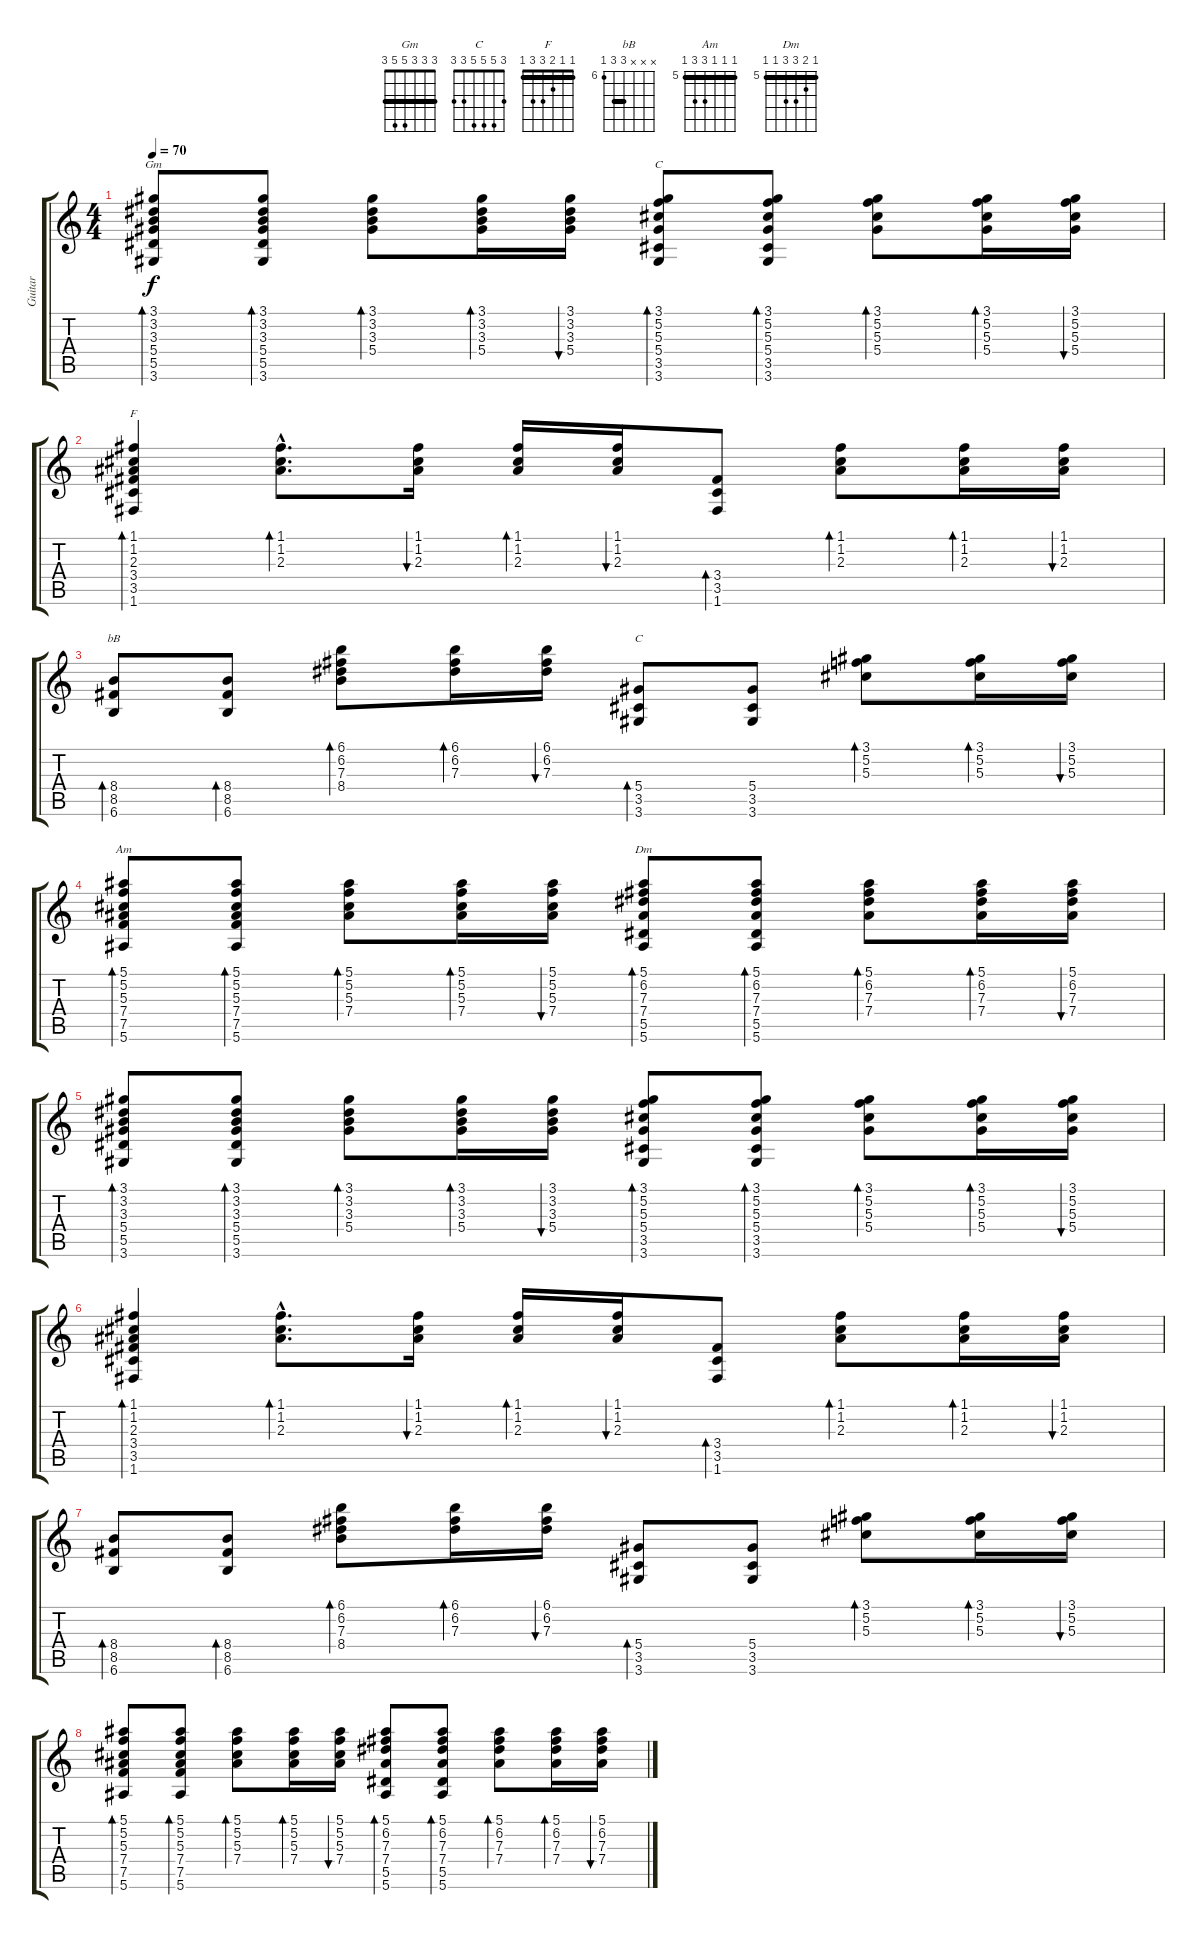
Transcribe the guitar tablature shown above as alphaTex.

\track ("Guitar" "Guitar") {instrument acousticguitarsteel}
\staff {score tabs}
\tuning (F4 C4 Ab3 Eb3 Bb2 F2) {hide}
\chord ("Gm" 3 3 3 5 5 3) {barre 3}
\chord ("C" 3 5 5 5 3 3) {barre 3}
\chord ("F" 1 1 2 3 3 1) {barre 1}
\chord ("bB" x x x 8 8 6) {firstfret 6 barre 8}
\chord ("C" 3 5 5 5 3 3)
\chord ("Am" 5 5 5 7 7 5) {firstfret 5 barre 5}
\chord ("Dm" 5 6 7 7 5 5) {firstfret 5 barre 5}
\ts (4 4)
\tempo 70
\clef g2
\ks c
(3.1 3.2 3.3 5.4 5.5 3.6).8{bd 30 ch "Gm" dy f} (3.1 3.2 3.3 5.4 5.5 3.6).8{bd 30} (3.1 3.2 3.3 5.4).8{bd 30} (3.1 3.2 3.3 5.4).16{bd 30} (3.1 3.2 3.3 5.4).16{bu 30} (3.1 5.2 5.3 5.4 3.5 3.6).8{bd 30 ch "C"} (3.1 5.2 5.3 5.4 3.5 3.6).8{bd 30} (3.1 5.2 5.3 5.4).8{bd 30} (3.1 5.2 5.3 5.4).16{bd 30} (3.1 5.2 5.3 5.4).16{bu 30} |
(1.1 1.2 2.3 3.4 3.5 1.6).4{bd 30 ch "F"} (1.1{hac} 1.2{hac} 2.3{hac}).8{d bd 30} (1.1 1.2 2.3).16{bu 30} (1.1 1.2 2.3).16{bd 30} (1.1 1.2 2.3).16{bu 30} (3.4 3.5 1.6).8{bd 30} (1.1 1.2 2.3).8{bd 30} (1.1 1.2 2.3).16{bd 30} (1.1 1.2 2.3).16{bu 30} |
(8.4 8.5 6.6).8{bd 30 ch "bB"} (8.4 8.5 6.6).8{bd 30} (6.1 6.2 7.3 8.4).8{bd 30} (6.1 6.2 7.3).16{bd 30} (6.1 6.2 7.3).16{bu 30} (5.4 3.5 3.6).8{bd 30 ch "C"} (5.4 3.5 3.6).8 (3.1 5.2 5.3).8{bd 30} (3.1 5.2 5.3).16{bd 30} (3.1 5.2 5.3).16{bu 30} |
(5.1 5.2 5.3 7.4 7.5 5.6).8{bd 30 ch "Am"} (5.1 5.2 5.3 7.4 7.5 5.6).8{bd 30} (5.1 5.2 5.3 7.4).8{bd 30} (5.1 5.2 5.3 7.4).16{bd 30} (5.1 5.2 5.3 7.4).16{bu 30} (5.1 6.2 7.3 7.4 5.5 5.6).8{bd 30 ch "Dm"} (5.1 6.2 7.3 7.4 5.5 5.6).8{bd 30} (5.1 6.2 7.3 7.4).8{bd 30} (5.1 6.2 7.3 7.4).16{bd 30} (5.1 6.2 7.3 7.4).16{bu 30} |
(3.1 3.2 3.3 5.4 5.5 3.6).8{bd 30} (3.1 3.2 3.3 5.4 5.5 3.6).8{bd 30} (3.1 3.2 3.3 5.4).8{bd 30} (3.1 3.2 3.3 5.4).16{bd 30} (3.1 3.2 3.3 5.4).16{bu 30} (3.1 5.2 5.3 5.4 3.5 3.6).8{bd 30} (3.1 5.2 5.3 5.4 3.5 3.6).8{bd 30} (3.1 5.2 5.3 5.4).8{bd 30} (3.1 5.2 5.3 5.4).16{bd 30} (3.1 5.2 5.3 5.4).16{bu 30} |
(1.1 1.2 2.3 3.4 3.5 1.6).4{bd 30} (1.1{hac} 1.2{hac} 2.3{hac}).8{d bd 30} (1.1 1.2 2.3).16{bu 30} (1.1 1.2 2.3).16{bd 30} (1.1 1.2 2.3).16{bu 30} (3.4 3.5 1.6).8{bd 30} (1.1 1.2 2.3).8{bd 30} (1.1 1.2 2.3).16{bd 30} (1.1 1.2 2.3).16{bu 30} |
(8.4 8.5 6.6).8{bd 30} (8.4 8.5 6.6).8{bd 30} (6.1 6.2 7.3 8.4).8{bd 30} (6.1 6.2 7.3).16{bd 30} (6.1 6.2 7.3).16{bu 30} (5.4 3.5 3.6).8{bd 30} (5.4 3.5 3.6).8 (3.1 5.2 5.3).8{bd 30} (3.1 5.2 5.3).16{bd 30} (3.1 5.2 5.3).16{bu 30} |
(5.1 5.2 5.3 7.4 7.5 5.6).8{bd 30} (5.1 5.2 5.3 7.4 7.5 5.6).8{bd 30} (5.1 5.2 5.3 7.4).8{bd 30} (5.1 5.2 5.3 7.4).16{bd 30} (5.1 5.2 5.3 7.4).16{bu 30} (5.1 6.2 7.3 7.4 5.5 5.6).8{bd 30} (5.1 6.2 7.3 7.4 5.5 5.6).8{bd 30} (5.1 6.2 7.3 7.4).8{bd 30} (5.1 6.2 7.3 7.4).16{bd 30} (5.1 6.2 7.3 7.4).16{bu 30}
